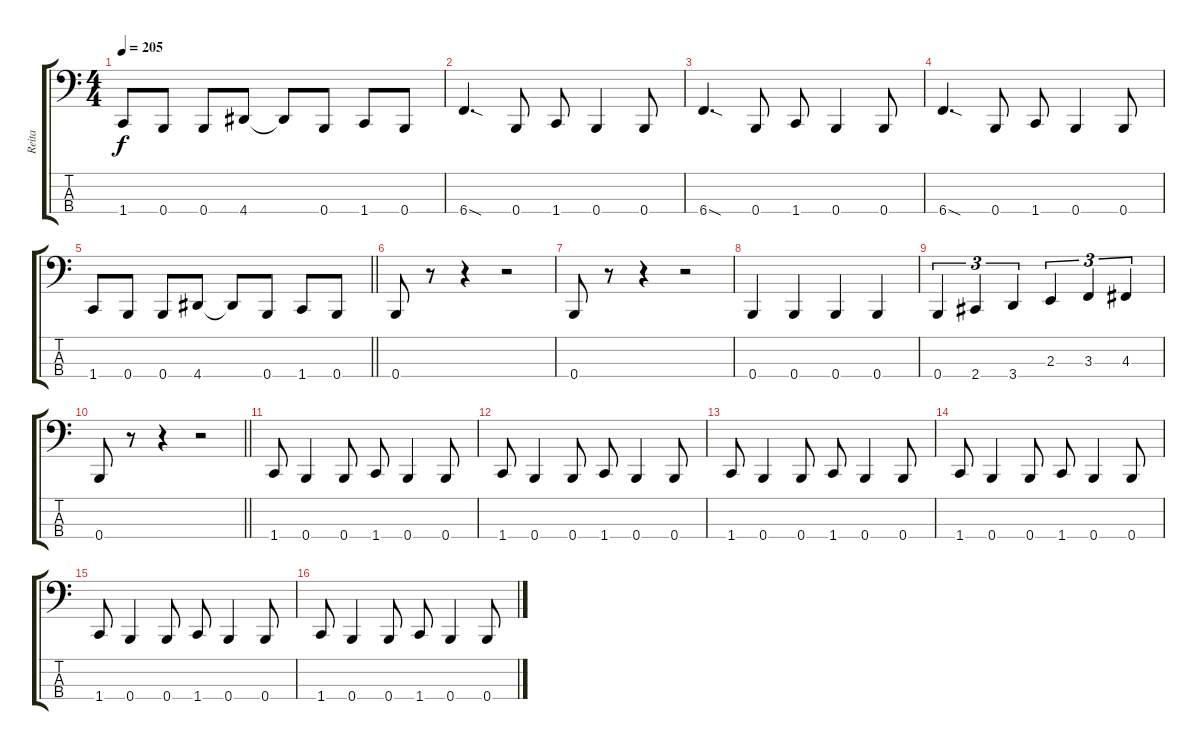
\track ("Reita" "Reita") {instrument electricbasspick}
\staff {score tabs}
\tuning (C2 G1 D1 B0) {hide}
\ts (4 4)
\tempo 205
\clef f4
\ks c
1.4.8{dy f} 0.4.8 0.4.8 4.4.8 4.4{t}.8 0.4.8 1.4.8 0.4.8 |
6.4{sod}.4{d} 0.4.8 1.4.8 0.4.4 0.4.8 |
6.4{sod}.4{d} 0.4.8 1.4.8 0.4.4 0.4.8 |
6.4{sod}.4{d} 0.4.8 1.4.8 0.4.4 0.4.8 |
\barLineRight lightlight
1.4.8 0.4.8 0.4.8 4.4.8 4.4{t}.8 0.4.8 1.4.8 0.4.8 |
0.4.8 r.8 r.4 r.2 |
0.4.8 r.8 r.4 r.2 |
0.4.4 0.4.4 0.4.4 0.4.4 |
0.4.4{tu (3 2)} 2.4.4{tu (3 2)} 3.4.4{tu (3 2)} 2.3.4{tu (3 2)} 3.3.4{tu (3 2)} 4.3.4{tu (3 2)} |
\barLineRight lightlight
0.4.8 r.8 r.4 r.2 |
1.4.8 0.4.4 0.4.8 1.4.8 0.4.4 0.4.8 |
1.4.8 0.4.4 0.4.8 1.4.8 0.4.4 0.4.8 |
1.4.8 0.4.4 0.4.8 1.4.8 0.4.4 0.4.8 |
1.4.8 0.4.4 0.4.8 1.4.8 0.4.4 0.4.8 |
1.4.8 0.4.4 0.4.8 1.4.8 0.4.4 0.4.8 |
1.4.8 0.4.4 0.4.8 1.4.8 0.4.4 0.4.8
